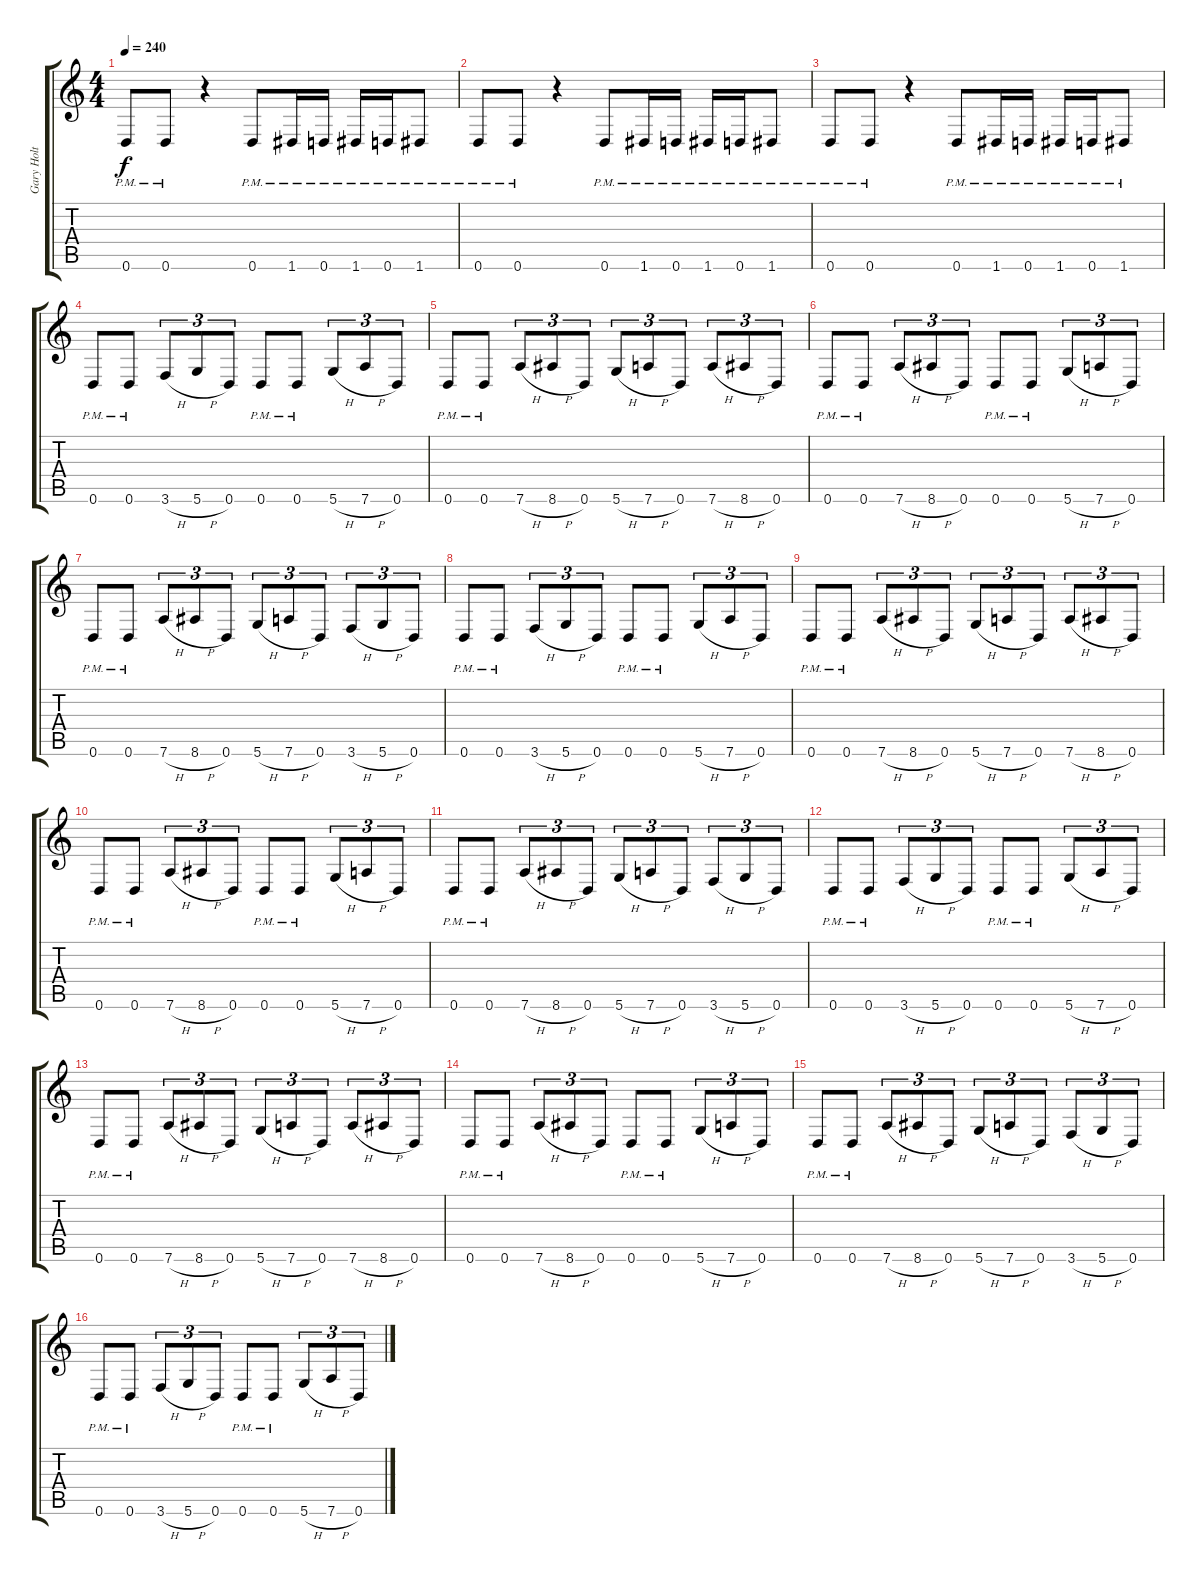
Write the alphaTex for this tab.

\track ("Gary Holt" "Gary Holt") {instrument acousticguitarsteel}
\staff {score tabs}
\tuning (D4 A3 F3 C3 G2 D2) {hide}
\ts (4 4)
\tempo 240
\clef g2
\ks c
0.6{pm}.8{dy f} 0.6{pm}.8 r.4 0.6{pm}.8 1.6{pm}.16 0.6{pm}.16 1.6{pm}.16 0.6{pm}.16 1.6{pm}.8 |
0.6{pm}.8 0.6{pm}.8 r.4 0.6{pm}.8 1.6{pm}.16 0.6{pm}.16 1.6{pm}.16 0.6{pm}.16 1.6{pm}.8 |
0.6{pm}.8 0.6{pm}.8 r.4 0.6{pm}.8 1.6{pm}.16 0.6{pm}.16 1.6{pm}.16 0.6{pm}.16 1.6{pm}.8 |
0.6{pm}.8 0.6{pm}.8 3.6{h}.8{tu (3 2)} 5.6{h}.8{tu (3 2)} 0.6.8{tu (3 2)} 0.6{pm}.8 0.6{pm}.8 5.6{h}.8{tu (3 2)} 7.6{h}.8{tu (3 2)} 0.6.8{tu (3 2)} |
0.6{pm}.8 0.6{pm}.8 7.6{h}.8{tu (3 2)} 8.6{h}.8{tu (3 2)} 0.6.8{tu (3 2)} 5.6{h}.8{tu (3 2)} 7.6{h}.8{tu (3 2)} 0.6.8{tu (3 2)} 7.6{h}.8{tu (3 2)} 8.6{h}.8{tu (3 2)} 0.6.8{tu (3 2)} |
0.6{pm}.8 0.6{pm}.8 7.6{h}.8{tu (3 2)} 8.6{h}.8{tu (3 2)} 0.6.8{tu (3 2)} 0.6{pm}.8 0.6{pm}.8 5.6{h}.8{tu (3 2)} 7.6{h}.8{tu (3 2)} 0.6.8{tu (3 2)} |
0.6{pm}.8 0.6{pm}.8 7.6{h}.8{tu (3 2)} 8.6{h}.8{tu (3 2)} 0.6.8{tu (3 2)} 5.6{h}.8{tu (3 2)} 7.6{h}.8{tu (3 2)} 0.6.8{tu (3 2)} 3.6{h}.8{tu (3 2)} 5.6{h}.8{tu (3 2)} 0.6.8{tu (3 2)} |
0.6{pm}.8 0.6{pm}.8 3.6{h}.8{tu (3 2)} 5.6{h}.8{tu (3 2)} 0.6.8{tu (3 2)} 0.6{pm}.8 0.6{pm}.8 5.6{h}.8{tu (3 2)} 7.6{h}.8{tu (3 2)} 0.6.8{tu (3 2)} |
0.6{pm}.8 0.6{pm}.8 7.6{h}.8{tu (3 2)} 8.6{h}.8{tu (3 2)} 0.6.8{tu (3 2)} 5.6{h}.8{tu (3 2)} 7.6{h}.8{tu (3 2)} 0.6.8{tu (3 2)} 7.6{h}.8{tu (3 2)} 8.6{h}.8{tu (3 2)} 0.6.8{tu (3 2)} |
0.6{pm}.8 0.6{pm}.8 7.6{h}.8{tu (3 2)} 8.6{h}.8{tu (3 2)} 0.6.8{tu (3 2)} 0.6{pm}.8 0.6{pm}.8 5.6{h}.8{tu (3 2)} 7.6{h}.8{tu (3 2)} 0.6.8{tu (3 2)} |
0.6{pm}.8 0.6{pm}.8 7.6{h}.8{tu (3 2)} 8.6{h}.8{tu (3 2)} 0.6.8{tu (3 2)} 5.6{h}.8{tu (3 2)} 7.6{h}.8{tu (3 2)} 0.6.8{tu (3 2)} 3.6{h}.8{tu (3 2)} 5.6{h}.8{tu (3 2)} 0.6.8{tu (3 2)} |
0.6{pm}.8 0.6{pm}.8 3.6{h}.8{tu (3 2)} 5.6{h}.8{tu (3 2)} 0.6.8{tu (3 2)} 0.6{pm}.8 0.6{pm}.8 5.6{h}.8{tu (3 2)} 7.6{h}.8{tu (3 2)} 0.6.8{tu (3 2)} |
0.6{pm}.8 0.6{pm}.8 7.6{h}.8{tu (3 2)} 8.6{h}.8{tu (3 2)} 0.6.8{tu (3 2)} 5.6{h}.8{tu (3 2)} 7.6{h}.8{tu (3 2)} 0.6.8{tu (3 2)} 7.6{h}.8{tu (3 2)} 8.6{h}.8{tu (3 2)} 0.6.8{tu (3 2)} |
0.6{pm}.8 0.6{pm}.8 7.6{h}.8{tu (3 2)} 8.6{h}.8{tu (3 2)} 0.6.8{tu (3 2)} 0.6{pm}.8 0.6{pm}.8 5.6{h}.8{tu (3 2)} 7.6{h}.8{tu (3 2)} 0.6.8{tu (3 2)} |
0.6{pm}.8 0.6{pm}.8 7.6{h}.8{tu (3 2)} 8.6{h}.8{tu (3 2)} 0.6.8{tu (3 2)} 5.6{h}.8{tu (3 2)} 7.6{h}.8{tu (3 2)} 0.6.8{tu (3 2)} 3.6{h}.8{tu (3 2)} 5.6{h}.8{tu (3 2)} 0.6.8{tu (3 2)} |
0.6{pm}.8 0.6{pm}.8 3.6{h}.8{tu (3 2)} 5.6{h}.8{tu (3 2)} 0.6.8{tu (3 2)} 0.6{pm}.8 0.6{pm}.8 5.6{h}.8{tu (3 2)} 7.6{h}.8{tu (3 2)} 0.6.8{tu (3 2)}
